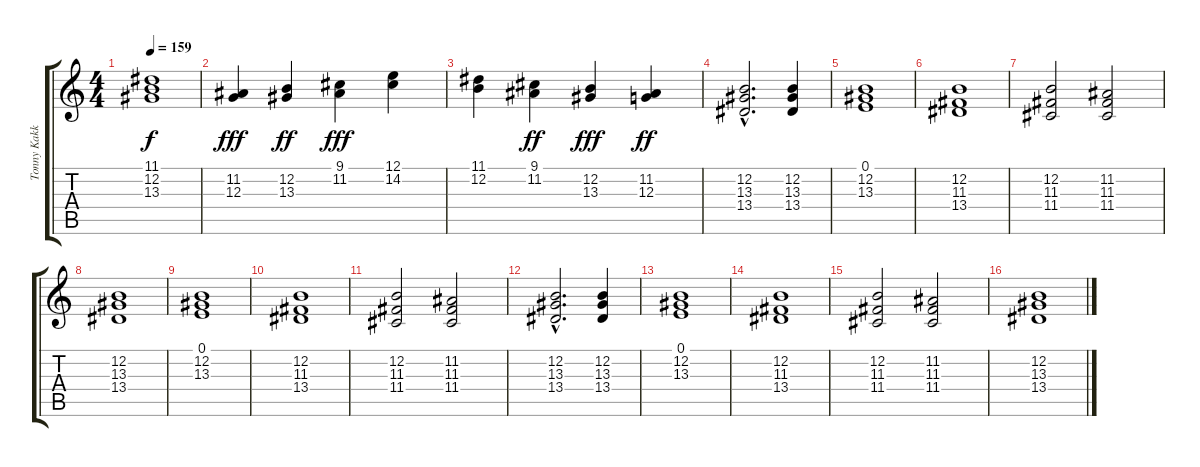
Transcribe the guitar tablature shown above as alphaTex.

\track ("Tonny Kakko" "Tonny Kakk") {instrument acousticgrandpiano}
\staff {score tabs}
\tuning (E4 B3 G3 D3 A2 E2) {hide}
\ts (4 4)
\tempo 159
\clef g2
\ks c
(11.1 12.2 13.3).1{dy f} |
(11.2 12.3).4{dy fff} (12.2 13.3).4{dy ff} (9.1 11.2).4{dy fff} (12.1 14.2).4 |
(11.1 12.2).4 (9.1 11.2).4{dy ff} (12.2 13.3).4{dy fff} (11.2 12.3).4{dy ff} |
(12.2{hac} 13.3{hac} 13.4{hac}).2{d} (12.2 13.3 13.4).4 |
(0.1 12.2 13.3).1 |
(12.2 11.3 13.4).1 |
(12.2 11.3 11.4).2 (11.2 11.3 11.4).2 |
(12.2 13.3 13.4).1 |
(0.1 12.2 13.3).1 |
(12.2 11.3 13.4).1 |
(12.2 11.3 11.4).2 (11.2 11.3 11.4).2 |
(12.2{hac} 13.3{hac} 13.4{hac}).2{d} (12.2 13.3 13.4).4 |
(0.1 12.2 13.3).1 |
(12.2 11.3 13.4).1 |
(12.2 11.3 11.4).2 (11.2 11.3 11.4).2 |
(12.2 13.3 13.4).1
